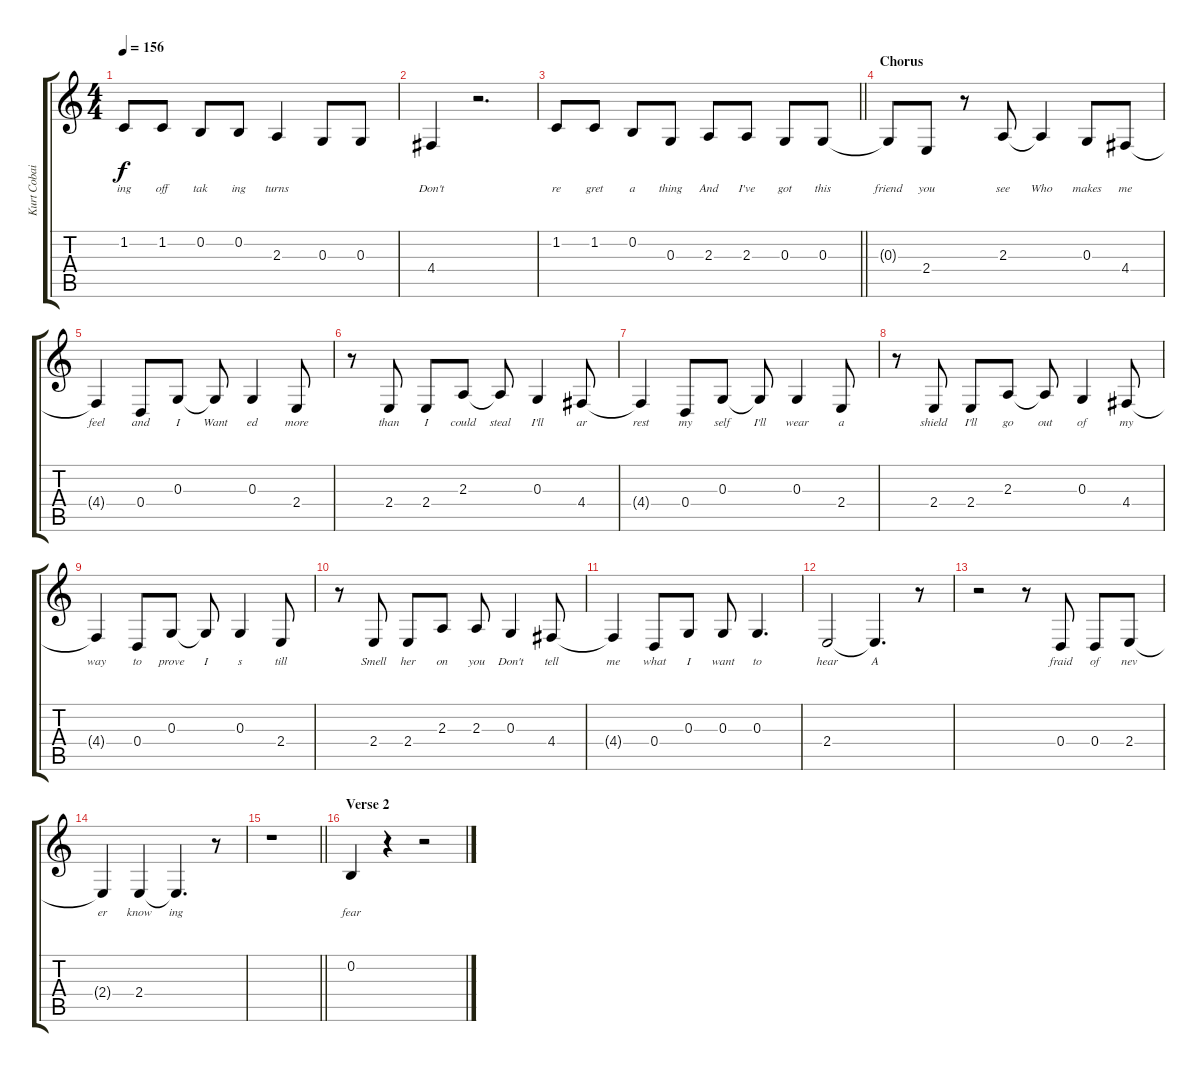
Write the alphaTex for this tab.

\track ("Kurt Cobain - Voice" "Kurt Cobai") {instrument tenorsax}
\staff {score tabs}
\tuning (E4 B3 G3 D3 A2 E2) {hide}
\ts (4 4)
\tempo 156
\clef g2
\ks c
1.2.8{lyrics (0 "ing") lyrics (1 "") lyrics (2 "") lyrics (3 "") lyrics (4 "") dy f} 1.2.8{lyrics (0 "off") lyrics (1 "") lyrics (2 "") lyrics (3 "") lyrics (4 "")} 0.2.8{lyrics (0 "tak") lyrics (1 "") lyrics (2 "") lyrics (3 "") lyrics (4 "")} 0.2.8{lyrics (0 "ing") lyrics (1 "") lyrics (2 "") lyrics (3 "") lyrics (4 "")} 2.3.4{lyrics (0 "turns") lyrics (1 "") lyrics (2 "") lyrics (3 "") lyrics (4 "")} 0.3.8{lyrics (0 "") lyrics (1 "") lyrics (2 "") lyrics (3 "") lyrics (4 "")} 0.3.8{lyrics (0 "") lyrics (1 "") lyrics (2 "") lyrics (3 "") lyrics (4 "")} |
4.4.4{lyrics (0 "Don't") lyrics (1 "") lyrics (2 "") lyrics (3 "") lyrics (4 "")} r.2{d} |
\barLineRight lightlight
1.2.8{lyrics (0 "re") lyrics (1 "") lyrics (2 "") lyrics (3 "") lyrics (4 "")} 1.2.8{lyrics (0 "gret") lyrics (1 "") lyrics (2 "") lyrics (3 "") lyrics (4 "")} 0.2.8{lyrics (0 "a") lyrics (1 "") lyrics (2 "") lyrics (3 "") lyrics (4 "")} 0.3.8{lyrics (0 "thing") lyrics (1 "") lyrics (2 "") lyrics (3 "") lyrics (4 "")} 2.3.8{lyrics (0 "And") lyrics (1 "") lyrics (2 "") lyrics (3 "") lyrics (4 "")} 2.3.8{lyrics (0 "I've") lyrics (1 "") lyrics (2 "") lyrics (3 "") lyrics (4 "")} 0.3.8{lyrics (0 "got") lyrics (1 "") lyrics (2 "") lyrics (3 "") lyrics (4 "")} 0.3.8{lyrics (0 "this") lyrics (1 "") lyrics (2 "") lyrics (3 "") lyrics (4 "")} |
\section ("" "Chorus")
0.3{t}.8{lyrics (0 "friend") lyrics (1 "") lyrics (2 "") lyrics (3 "") lyrics (4 "")} 2.4.8{lyrics (0 "you") lyrics (1 "") lyrics (2 "") lyrics (3 "") lyrics (4 "")} r.8 2.3.8{lyrics (0 "see") lyrics (1 "") lyrics (2 "") lyrics (3 "") lyrics (4 "")} 2.3{t}.4{lyrics (0 "Who") lyrics (1 "") lyrics (2 "") lyrics (3 "") lyrics (4 "")} 0.3.8{lyrics (0 "makes") lyrics (1 "") lyrics (2 "") lyrics (3 "") lyrics (4 "")} 4.4.8{lyrics (0 "me") lyrics (1 "") lyrics (2 "") lyrics (3 "") lyrics (4 "")} |
4.4{t}.4{lyrics (0 "feel") lyrics (1 "") lyrics (2 "") lyrics (3 "") lyrics (4 "")} 0.4.8{lyrics (0 "and") lyrics (1 "") lyrics (2 "") lyrics (3 "") lyrics (4 "")} 0.3.8{lyrics (0 "I") lyrics (1 "") lyrics (2 "") lyrics (3 "") lyrics (4 "")} 0.3{t}.8{lyrics (0 "Want") lyrics (1 "") lyrics (2 "") lyrics (3 "") lyrics (4 "")} 0.3.4{lyrics (0 "ed") lyrics (1 "") lyrics (2 "") lyrics (3 "") lyrics (4 "")} 2.4.8{lyrics (0 "more") lyrics (1 "") lyrics (2 "") lyrics (3 "") lyrics (4 "")} |
r.8 2.4.8{lyrics (0 "than") lyrics (1 "") lyrics (2 "") lyrics (3 "") lyrics (4 "")} 2.4.8{lyrics (0 "I") lyrics (1 "") lyrics (2 "") lyrics (3 "") lyrics (4 "")} 2.3.8{lyrics (0 "could") lyrics (1 "") lyrics (2 "") lyrics (3 "") lyrics (4 "")} 2.3{t}.8{lyrics (0 "steal") lyrics (1 "") lyrics (2 "") lyrics (3 "") lyrics (4 "")} 0.3.4{lyrics (0 "I'll") lyrics (1 "") lyrics (2 "") lyrics (3 "") lyrics (4 "")} 4.4.8{lyrics (0 "ar") lyrics (1 "") lyrics (2 "") lyrics (3 "") lyrics (4 "")} |
4.4{t}.4{lyrics (0 "rest") lyrics (1 "") lyrics (2 "") lyrics (3 "") lyrics (4 "")} 0.4.8{lyrics (0 "my") lyrics (1 "") lyrics (2 "") lyrics (3 "") lyrics (4 "")} 0.3.8{lyrics (0 "self") lyrics (1 "") lyrics (2 "") lyrics (3 "") lyrics (4 "")} 0.3{t}.8{lyrics (0 "I'll") lyrics (1 "") lyrics (2 "") lyrics (3 "") lyrics (4 "")} 0.3.4{lyrics (0 "wear") lyrics (1 "") lyrics (2 "") lyrics (3 "") lyrics (4 "")} 2.4.8{lyrics (0 "a") lyrics (1 "") lyrics (2 "") lyrics (3 "") lyrics (4 "")} |
r.8 2.4.8{lyrics (0 "shield") lyrics (1 "") lyrics (2 "") lyrics (3 "") lyrics (4 "")} 2.4.8{lyrics (0 "I'll") lyrics (1 "") lyrics (2 "") lyrics (3 "") lyrics (4 "")} 2.3.8{lyrics (0 "go") lyrics (1 "") lyrics (2 "") lyrics (3 "") lyrics (4 "")} 2.3{t}.8{lyrics (0 "out") lyrics (1 "") lyrics (2 "") lyrics (3 "") lyrics (4 "")} 0.3.4{lyrics (0 "of") lyrics (1 "") lyrics (2 "") lyrics (3 "") lyrics (4 "")} 4.4.8{lyrics (0 "my") lyrics (1 "") lyrics (2 "") lyrics (3 "") lyrics (4 "")} |
4.4{t}.4{lyrics (0 "way") lyrics (1 "") lyrics (2 "") lyrics (3 "") lyrics (4 "")} 0.4.8{lyrics (0 "to") lyrics (1 "") lyrics (2 "") lyrics (3 "") lyrics (4 "")} 0.3.8{lyrics (0 "prove") lyrics (1 "") lyrics (2 "") lyrics (3 "") lyrics (4 "")} 0.3{t}.8{lyrics (0 "I") lyrics (1 "") lyrics (2 "") lyrics (3 "") lyrics (4 "")} 0.3.4{lyrics (0 "s") lyrics (1 "") lyrics (2 "") lyrics (3 "") lyrics (4 "")} 2.4.8{lyrics (0 "till") lyrics (1 "") lyrics (2 "") lyrics (3 "") lyrics (4 "")} |
r.8 2.4.8{lyrics (0 "Smell") lyrics (1 "") lyrics (2 "") lyrics (3 "") lyrics (4 "")} 2.4.8{lyrics (0 "her") lyrics (1 "") lyrics (2 "") lyrics (3 "") lyrics (4 "")} 2.3.8{lyrics (0 "on") lyrics (1 "") lyrics (2 "") lyrics (3 "") lyrics (4 "")} 2.3.8{lyrics (0 "you") lyrics (1 "") lyrics (2 "") lyrics (3 "") lyrics (4 "")} 0.3.4{lyrics (0 "Don't") lyrics (1 "") lyrics (2 "") lyrics (3 "") lyrics (4 "")} 4.4.8{lyrics (0 "tell") lyrics (1 "") lyrics (2 "") lyrics (3 "") lyrics (4 "")} |
4.4{t}.4{lyrics (0 "me") lyrics (1 "") lyrics (2 "") lyrics (3 "") lyrics (4 "")} 0.4.8{lyrics (0 "what") lyrics (1 "") lyrics (2 "") lyrics (3 "") lyrics (4 "")} 0.3.8{lyrics (0 "I") lyrics (1 "") lyrics (2 "") lyrics (3 "") lyrics (4 "")} 0.3.8{lyrics (0 "want") lyrics (1 "") lyrics (2 "") lyrics (3 "") lyrics (4 "")} 0.3.4{d lyrics (0 "to") lyrics (1 "") lyrics (2 "") lyrics (3 "") lyrics (4 "")} |
2.4.2{lyrics (0 "hear") lyrics (1 "") lyrics (2 "") lyrics (3 "") lyrics (4 "")} 2.4{t}.4{d lyrics (0 "A") lyrics (1 "") lyrics (2 "") lyrics (3 "") lyrics (4 "")} r.8 |
r.2 r.8 0.4.8{lyrics (0 "fraid") lyrics (1 "") lyrics (2 "") lyrics (3 "") lyrics (4 "")} 0.4.8{lyrics (0 "of") lyrics (1 "") lyrics (2 "") lyrics (3 "") lyrics (4 "")} 2.4.8{lyrics (0 "nev") lyrics (1 "") lyrics (2 "") lyrics (3 "") lyrics (4 "")} |
2.4{t}.4{lyrics (0 "er") lyrics (1 "") lyrics (2 "") lyrics (3 "") lyrics (4 "")} 2.4.4{lyrics (0 "know") lyrics (1 "") lyrics (2 "") lyrics (3 "") lyrics (4 "")} 2.4{t}.4{d lyrics (0 "ing") lyrics (1 "") lyrics (2 "") lyrics (3 "") lyrics (4 "")} r.8 |
\barLineRight lightlight
r.1 |
\section ("" "Verse 2")
0.2.4{lyrics (0 "fear") lyrics (1 "") lyrics (2 "") lyrics (3 "") lyrics (4 "")} r.4 r.2
